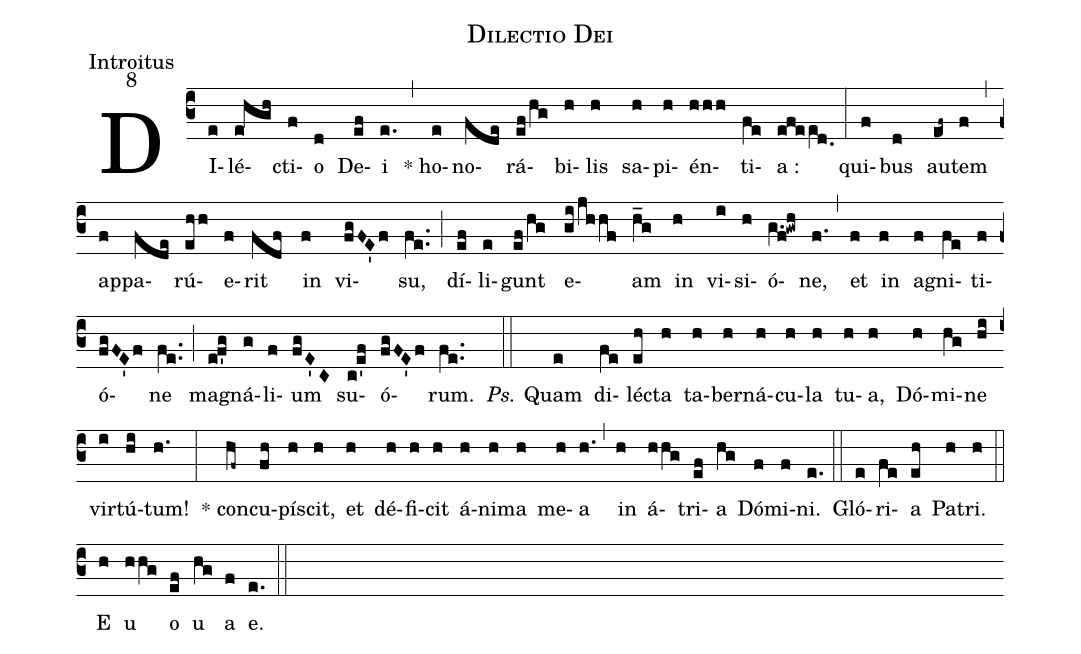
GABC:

name:Dilectio Dei;
office-part:Introitus;
mode:8;
%%
(c3) DI(e)lé(e!hgh)cti(f)o(d) De(ef)i(e.) (,) * ho(e)no(fde)rá(ef/hg)bi(h)lis(h) sa(h)pi(h)én(hhh)ti(fe)a :(efee[ll:1]d.0) (:) qui(f)bus(d) au(ef~)tem(f) (,) ap(f)pa(fde)rú(ehh)e(f)rit(fdf) in(f) vi(fgFE'f)su,(fe..) (;) dí(ef)li(e)gunt(ef/hg) e(gi/jhhf)am(h_g) in(h) vi(i)si(h)ó(g.f!gwh)ne,(f.) (,) et(f) in(f) a(f)gni(fe)ti(f)ó(fgFE'f)ne(fe..) (;) ma(ef'g)gná(g)li(f)um(fgE'C) su(c!e'f)ó(fgFE'f)rum.(fe..) (::) <i>Ps.</i> Quam(e) di(fe)lé(eh)cta(h) ta(h)ber(h)ná(h)cu(h)la(h) tu(h)a,(h) Dó(h)mi(hg)ne(hi) vir(i)tú(hi)tum!(h.) (:) * con(hf~)cu(fh)pí(h)scit,(h) et(h) dé(h)fi(h)cit(h) á(h)ni(h)ma(h) me(h)a(h.) (,) in(h) á(hhg)tri(ef)a(hg) Dó(f)mi(f)ni.(e.) (::) Gló(e)ri(fe)a(eh) Pa(h)tri.(h) (::) <eu>E(h) u(hhg) o(ef) u(hg) a(f) e.</eu>(e.) (::)
